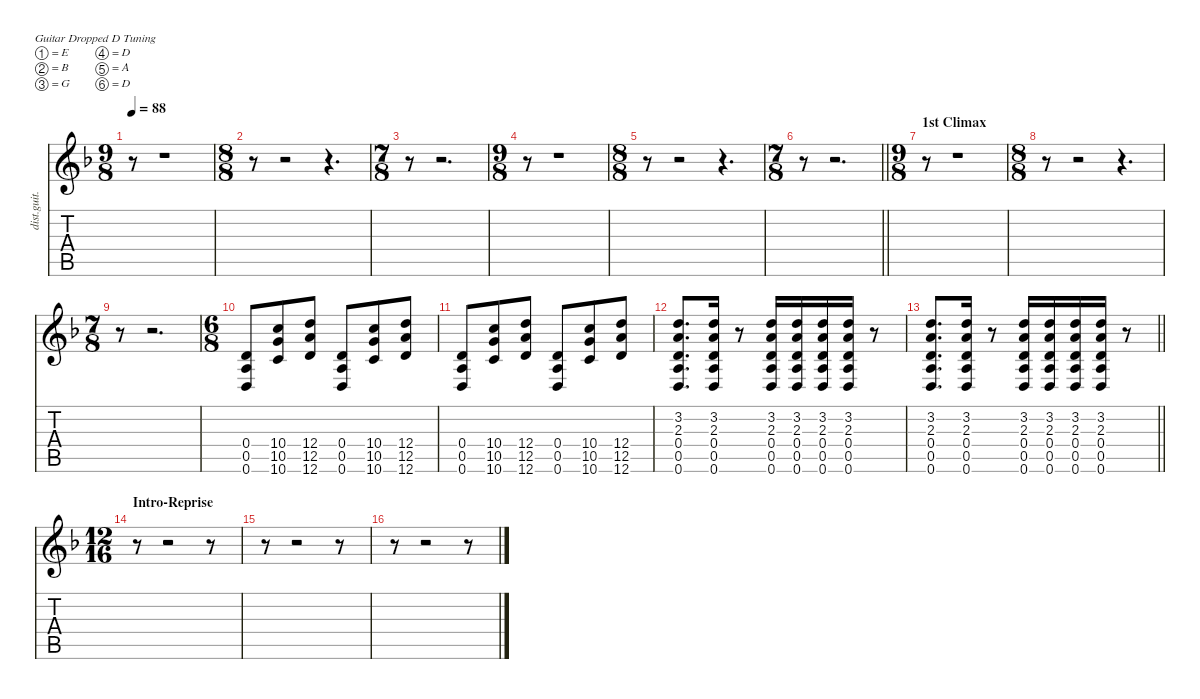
\defaultSystemsLayout 4
\hideDynamics
\bracketExtendMode nobrackets
\otherSystemsTrackNameOrientation horizontal
\track ("Guitar, distortion" "dist.guit.") {instrument distortionguitar}
\staff {score tabs}
\tuning (E4 B3 G3 D3 A2 D2)
\ts (9 8)
\beaming (8 2 2 2 3)
\tempo 88
\clef g2
\ks dminor
r.8{dy f beam Down} r.1{beam Down} |
\ts (8 8)
\beaming (8 2 2 2 2)
r.8{beam Down} r.2{beam Down} r.4{d beam Down} |
\ts (7 8)
\beaming (8 2 2 2 2)
r.8{beam Down} r.2{d beam Down} |
\ts (9 8)
\beaming (8 2 2 2 3)
r.8{beam Down} r.1{beam Down} |
\ts (8 8)
\beaming (8 2 2 2 2)
r.8{beam Down} r.2{beam Down} r.4{d beam Down} |
\ts (7 8)
\beaming (8 3 2 2)
\barLineRight lightlight
r.8{beam Down} r.2{d beam Down} |
\ts (9 8)
\beaming (8 3 2 2 2)
\section ("" "1st Climax")
r.8{beam Down} r.1{beam Down} |
\ts (8 8)
\beaming (8 3 2 2 1)
r.8{beam Down} r.2{beam Down} r.4{d beam Down} |
\ts (7 8)
\beaming (8 3 2 2)
r.8{beam Down} r.2{d beam Down} |
\ts (6 8)
\beaming (8 3 3)
(0.4{acc forcenatural} 0.5{acc forcenatural} 0.6{acc forcenatural}).8{beam Up} (10.4{acc forcenatural} 10.5{acc forcenatural} 10.6{acc forcenatural}).8{beam Up} (12.4{acc forcenatural} 12.5{acc forcenatural} 12.6{acc forcenatural}).8{beam Up} (0.4{acc forcenatural} 0.5{acc forcenatural} 0.6{acc forcenatural}).8{beam Up} (10.4{acc forcenatural} 10.5{acc forcenatural} 10.6{acc forcenatural}).8{beam Up} (12.4{acc forcenatural} 12.5{acc forcenatural} 12.6{acc forcenatural}).8{beam Up} |
(0.4{acc forcenatural} 0.5{acc forcenatural} 0.6{acc forcenatural}).8{beam Up} (10.4{acc forcenatural} 10.5{acc forcenatural} 10.6{acc forcenatural}).8{beam Up} (12.4{acc forcenatural} 12.5{acc forcenatural} 12.6{acc forcenatural}).8{beam Up} (0.4{acc forcenatural} 0.5{acc forcenatural} 0.6{acc forcenatural}).8{beam Up} (10.4{acc forcenatural} 10.5{acc forcenatural} 10.6{acc forcenatural}).8{beam Up} (12.4{acc forcenatural} 12.5{acc forcenatural} 12.6{acc forcenatural}).8{beam Up} |
(3.2{acc forcenatural} 2.3{acc forcenatural} 0.4{acc forcenatural} 0.5{acc forcenatural} 0.6{acc forcenatural}).8{d beam Up} (3.2{acc forcenatural} 2.3{acc forcenatural} 0.4{acc forcenatural} 0.5{acc forcenatural} 0.6{acc forcenatural}).16{beam Up} r.8{beam Up} (3.2{acc forcenatural} 2.3{acc forcenatural} 0.4{acc forcenatural} 0.5{acc forcenatural} 0.6{acc forcenatural}).16{beam Up} (3.2{acc forcenatural} 2.3{acc forcenatural} 0.4{acc forcenatural} 0.5{acc forcenatural} 0.6{acc forcenatural}).16{beam Up} (3.2{acc forcenatural} 2.3{acc forcenatural} 0.4{acc forcenatural} 0.5{acc forcenatural} 0.6{acc forcenatural}).16{beam Up} (3.2{acc forcenatural} 2.3{acc forcenatural} 0.4{acc forcenatural} 0.5{acc forcenatural} 0.6{acc forcenatural}).16{beam Up} r.8{beam Up} |
\barLineRight lightlight
(3.2{acc forcenatural} 2.3{acc forcenatural} 0.4{acc forcenatural} 0.5{acc forcenatural} 0.6{acc forcenatural}).8{d beam Up} (3.2{acc forcenatural} 2.3{acc forcenatural} 0.4{acc forcenatural} 0.5{acc forcenatural} 0.6{acc forcenatural}).16{beam Up} r.8{beam Up} (3.2{acc forcenatural} 2.3{acc forcenatural} 0.4{acc forcenatural} 0.5{acc forcenatural} 0.6{acc forcenatural}).16{beam Up} (3.2{acc forcenatural} 2.3{acc forcenatural} 0.4{acc forcenatural} 0.5{acc forcenatural} 0.6{acc forcenatural}).16{beam Up} (3.2{acc forcenatural} 2.3{acc forcenatural} 0.4{acc forcenatural} 0.5{acc forcenatural} 0.6{acc forcenatural}).16{beam Up} (3.2{acc forcenatural} 2.3{acc forcenatural} 0.4{acc forcenatural} 0.5{acc forcenatural} 0.6{acc forcenatural}).16{beam Up} r.8{beam Up} |
\ts (12 16)
\beaming (8 6)
\section ("" "Intro-Reprise")
r.8{beam Down} r.2{beam Down} r.8{beam Down} |
r.8{beam Down} r.2{beam Down} r.8{beam Down} |
r.8{beam Down} r.2{beam Down} r.8{beam Down}
